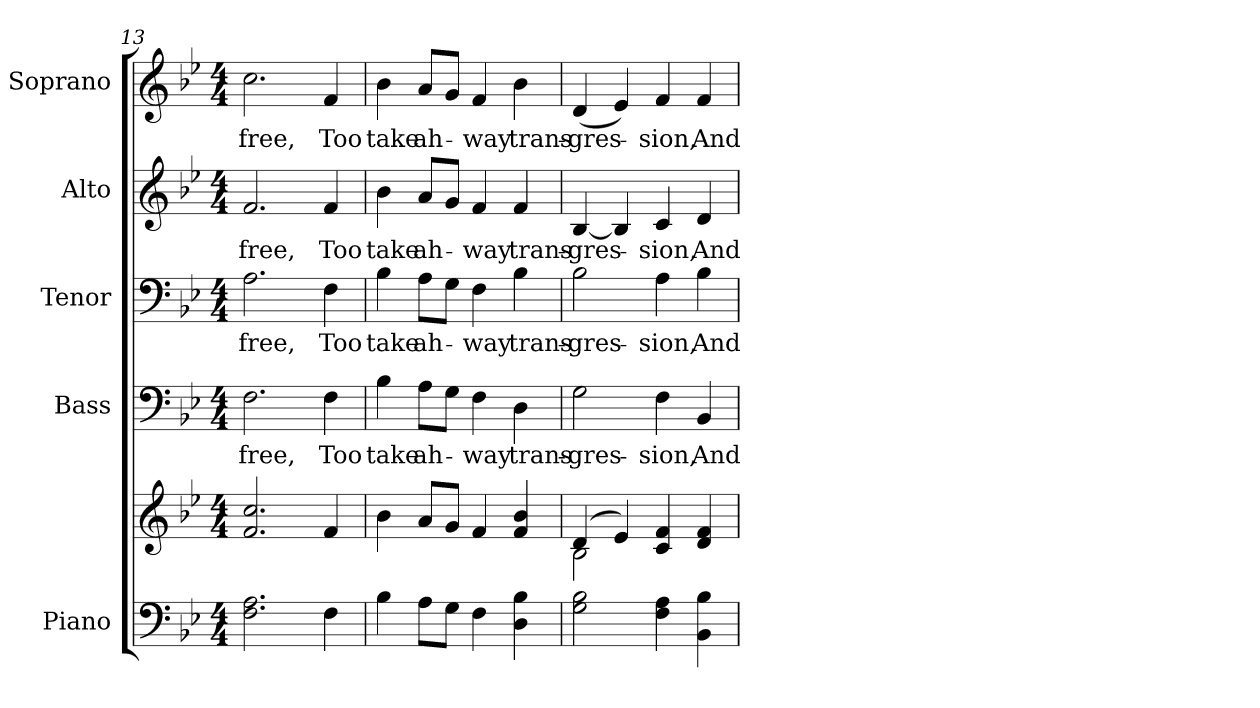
**kern	**kern	**kern	**text	**kern	**text	**kern	**text	**kern	**text
*part5	*part5	*part4	*part4	*part3	*part3	*part2	*part2	*part1	*part1
*staff6	*staff5	*staff4	*staff4	*staff3	*staff3	*staff2	*staff2	*staff1	*staff1
*I"Piano	*	*I"Bass	*	*I"Tenor	*	*I"Alto	*	*I"Soprano	*
*I'Pno.	*	*I'B.	*	*I'T.	*	*I'A.	*	*I'S.	*
*clefF4	*clefG2	*clefF4	*	*clefF4	*	*clefG2	*	*clefG2	*
*k[b-e-]	*k[b-e-]	*k[b-e-]	*	*k[b-e-]	*	*k[b-e-]	*	*k[b-e-]	*
*B-:	*B-:	*B-:	*	*B-:	*	*B-:	*	*B-:	*
*M4/4	*M4/4	*M4/4	*	*M4/4	*	*M4/4	*	*M4/4	*
=13	=13	=13	=13	=13	=13	=13	=13	=13	=13
!	!	!	!LO:LY:b:color=#000000	!	!	!	!	!	!
!	!	!	!	!	!LO:LY:b:color=#000000	!	!	!	!
!	!	!	!	!	!	!	!LO:LY:b:color=#000000	!	!
!	!	!	!	!	!	!	!	!	!LO:LY:b:color=#000000
2.Fi\ 2.Ai	2.fi/ 2.cci	2.Fi\	free,	2.Ai\	free,	2.fi/	free,	2.cci\	free,
!	!	!	!LO:LY:b:color=#000000	!	!	!	!	!	!
!	!	!	!	!	!LO:LY:b:color=#000000	!	!	!	!
!	!	!	!	!	!	!	!LO:LY:b:color=#000000	!	!
!	!	!	!	!	!	!	!	!	!LO:LY:b:color=#000000
4Fi\	4fi/	4Fi\	Too	4Fi\	Too	4fi/	Too	4fi/	Too
!!LO:PB:g=z
=14	=14	=14	=14	=14	=14	=14	=14	=14	=14
!	!	!	!LO:LY:b:color=#000000	!	!	!	!	!	!
!	!	!	!	!	!LO:LY:b:color=#000000	!	!	!	!
!	!	!	!	!	!	!	!LO:LY:b:color=#000000	!	!
!	!	!	!	!	!	!	!	!	!LO:LY:b:color=#000000
4B-i\	4b-i\	4B-i\	take	4B-i\	take	4b-i\	take	4b-i\	take
!	!	!	!LO:LY:b:color=#000000	!	!	!	!	!	!
!	!	!	!	!	!LO:LY:b:color=#000000	!	!	!	!
!	!	!	!	!	!	!	!LO:LY:b:color=#000000	!	!
!	!	!	!	!	!	!	!	!	!LO:LY:b:color=#000000
8Ai\L	8ai/L	8Ai\L	ah-	8Ai\L	ah-	8ai/L	ah-	8ai/L	ah-
8Gi\J	8gi/J	8Gi\J	.	8Gi\J	.	8gi/J	.	8gi/J	.
!	!	!	!LO:LY:b:color=#000000	!	!	!	!	!	!
!	!	!	!	!	!LO:LY:b:color=#000000	!	!	!	!
!	!	!	!	!	!	!	!LO:LY:b:color=#000000	!	!
!	!	!	!	!	!	!	!	!	!LO:LY:b:color=#000000
4Fi\	4fi/	4Fi\	-way	4Fi\	-way	4fi/	-way	4fi/	-way
!	!	!	!LO:LY:b:color=#000000	!	!	!	!	!	!
!	!	!	!	!	!LO:LY:b:color=#000000	!	!	!	!
!	!	!	!	!	!	!	!LO:LY:b:color=#000000	!	!
!	!	!	!	!	!	!	!	!	!LO:LY:b:color=#000000
4Di\ 4B-i	4fi/ 4b-i	4Di\	trans-	4B-i\	trans-	4fi/	trans-	4b-i\	trans-
=15	=15	=15	=15	=15	=15	=15	=15	=15	=15
*	*^	*	*	*	*	*	*	*	*
!	!	!	!	!LO:LY:b:color=#000000	!	!	!	!	!	!
!	!	!	!	!	!	!LO:LY:b:color=#000000	!	!	!	!
!	!	!	!	!	!	!	!	!LO:LY:b:color=#000000	!	!
!	!	!	!	!	!	!	!	!	!	!LO:LY:b:color=#000000
2Gi\ 2B-i	(4di/	2B-i\	2Gi\	-gres-	2B-i\	-gres-	[<4B-i/	-gres-	(4di/	-gres-
.	4e-i/)	.	.	.	.	.	4B-i/]	.	4e-i/)	.
!	!	!	!	!LO:LY:b:color=#000000	!	!	!	!	!	!
!	!	!	!	!	!	!LO:LY:b:color=#000000	!	!	!	!
!	!	!	!	!	!	!	!	!LO:LY:b:color=#000000	!	!
!	!	!	!	!	!	!	!	!	!	!LO:LY:b:color=#000000
4Fi\ 4Ai	4ci/ 4fi	2ryy	4Fi\	-sion,	4Ai\	-sion,	4ci/	-sion,	4fi/	-sion,
!	!	!	!	!LO:LY:b:color=#000000	!	!	!	!	!	!
!	!	!	!	!	!	!LO:LY:b:color=#000000	!	!	!	!
!	!	!	!	!	!	!	!	!LO:LY:b:color=#000000	!	!
!	!	!	!	!	!	!	!	!	!	!LO:LY:b:color=#000000
4BB-i\ 4B-i	4di/ 4fi	.	4BB-i/	And	4B-i\	And	4di/	And	4fi/	And
*	*v	*v	*	*	*	*	*	*	*	*
=	=	=	=	=	=	=	=	=	=
*-	*-	*-	*-	*-	*-	*-	*-	*-	*-
